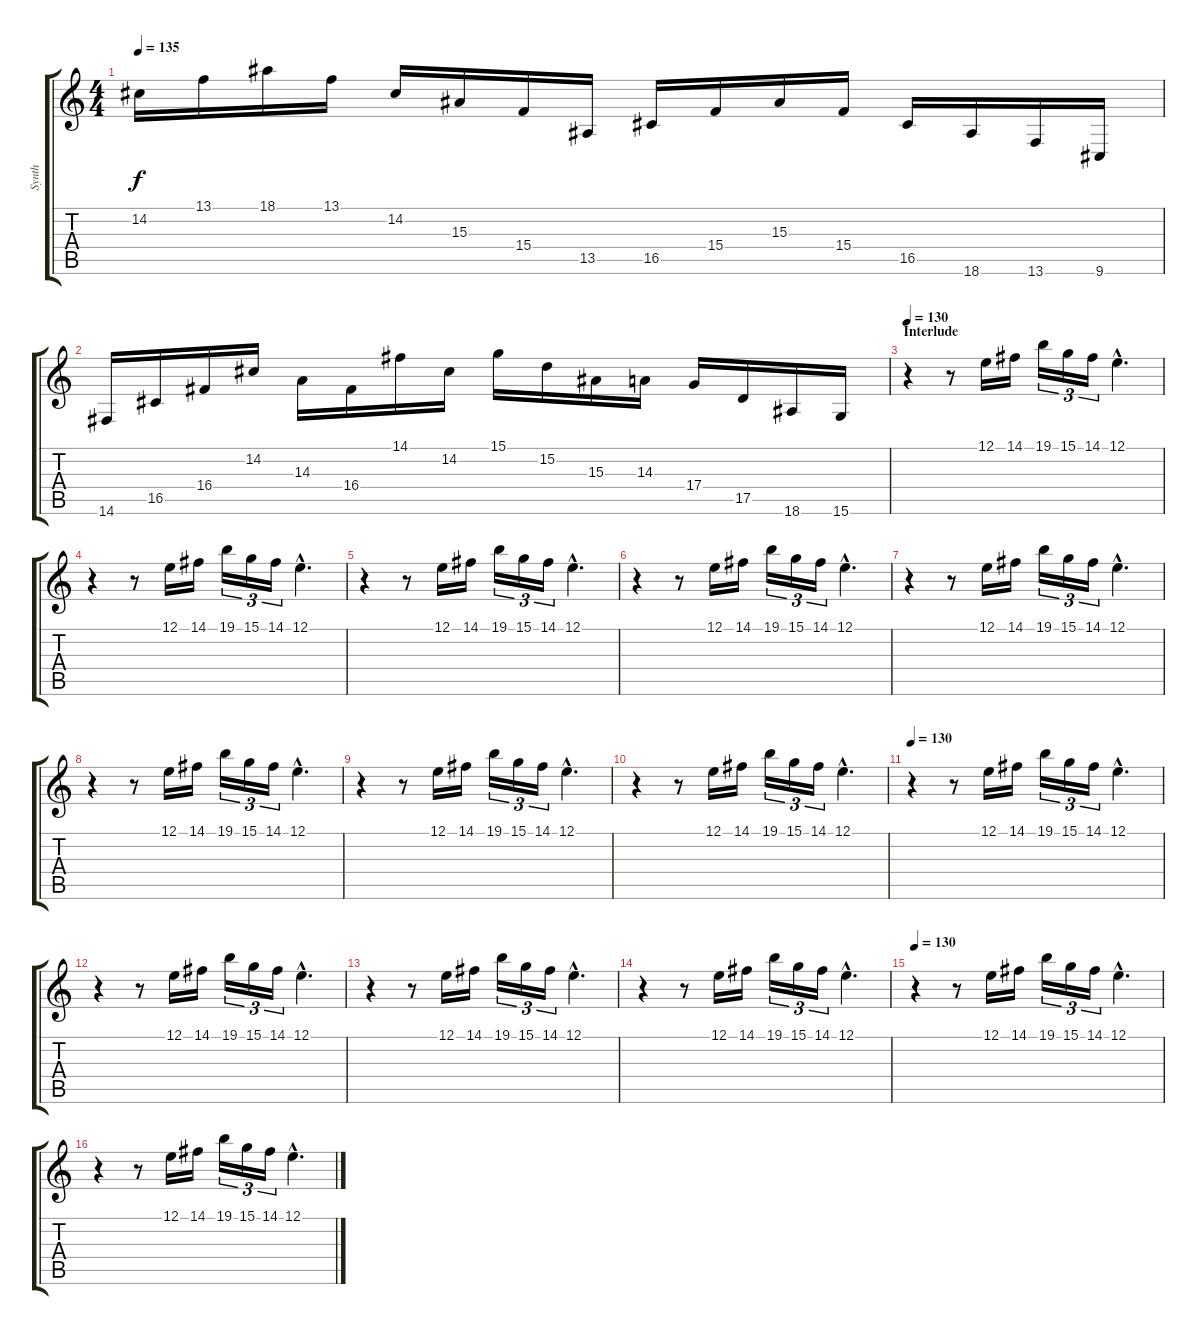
\track ("Synth" "Synth") {instrument celesta}
\staff {score tabs}
\tuning (E4 B3 G3 D3 A2 E2) {hide}
\ts (4 4)
\tempo 135
\clef g2
\ks c
14.2.16{dy f} 13.1.16 18.1.16 13.1.16 14.2.16 15.3.16 15.4.16 13.5.16 16.5.16 15.4.16 15.3.16 15.4.16 16.5.16 18.6.16 13.6.16 9.6.16 |
14.6.16 16.5.16 16.4.16 14.2.16 14.3.16 16.4.16 14.1.16 14.2.16 15.1.16 15.2.16 15.3.16 14.3.16 17.4.16 17.5.16 18.6.16 15.6.16 |
\section ("" "Interlude")
\tempo 130
r.4{volume 6 instrument musicbox} r.8 12.1.16 14.1.16 19.1.16{tu (3 2)} 15.1.16{tu (3 2)} 14.1.16{tu (3 2)} 12.1{hac}.4{d} |
r.4 r.8 12.1.16 14.1.16 19.1.16{tu (3 2)} 15.1.16{tu (3 2)} 14.1.16{tu (3 2)} 12.1{hac}.4{d} |
r.4 r.8 12.1.16 14.1.16 19.1.16{tu (3 2)} 15.1.16{tu (3 2)} 14.1.16{tu (3 2)} 12.1{hac}.4{d} |
r.4 r.8 12.1.16 14.1.16 19.1.16{tu (3 2)} 15.1.16{tu (3 2)} 14.1.16{tu (3 2)} 12.1{hac}.4{d} |
r.4{volume 6 instrument musicbox} r.8 12.1.16 14.1.16 19.1.16{tu (3 2)} 15.1.16{tu (3 2)} 14.1.16{tu (3 2)} 12.1{hac}.4{d} |
r.4 r.8 12.1.16 14.1.16 19.1.16{tu (3 2)} 15.1.16{tu (3 2)} 14.1.16{tu (3 2)} 12.1{hac}.4{d} |
r.4 r.8 12.1.16 14.1.16 19.1.16{tu (3 2)} 15.1.16{tu (3 2)} 14.1.16{tu (3 2)} 12.1{hac}.4{d} |
r.4 r.8 12.1.16 14.1.16 19.1.16{tu (3 2)} 15.1.16{tu (3 2)} 14.1.16{tu (3 2)} 12.1{hac}.4{d} |
\tempo 130
r.4{volume 6 instrument musicbox} r.8 12.1.16 14.1.16 19.1.16{tu (3 2)} 15.1.16{tu (3 2)} 14.1.16{tu (3 2)} 12.1{hac}.4{d} |
r.4 r.8 12.1.16 14.1.16 19.1.16{tu (3 2)} 15.1.16{tu (3 2)} 14.1.16{tu (3 2)} 12.1{hac}.4{d} |
r.4 r.8 12.1.16 14.1.16 19.1.16{tu (3 2)} 15.1.16{tu (3 2)} 14.1.16{tu (3 2)} 12.1{hac}.4{d} |
r.4 r.8 12.1.16 14.1.16 19.1.16{tu (3 2)} 15.1.16{tu (3 2)} 14.1.16{tu (3 2)} 12.1{hac}.4{d} |
\tempo 130
r.4{volume 6 instrument musicbox} r.8 12.1.16 14.1.16 19.1.16{tu (3 2)} 15.1.16{tu (3 2)} 14.1.16{tu (3 2)} 12.1{hac}.4{d} |
r.4 r.8 12.1.16 14.1.16 19.1.16{tu (3 2)} 15.1.16{tu (3 2)} 14.1.16{tu (3 2)} 12.1{hac}.4{d}
